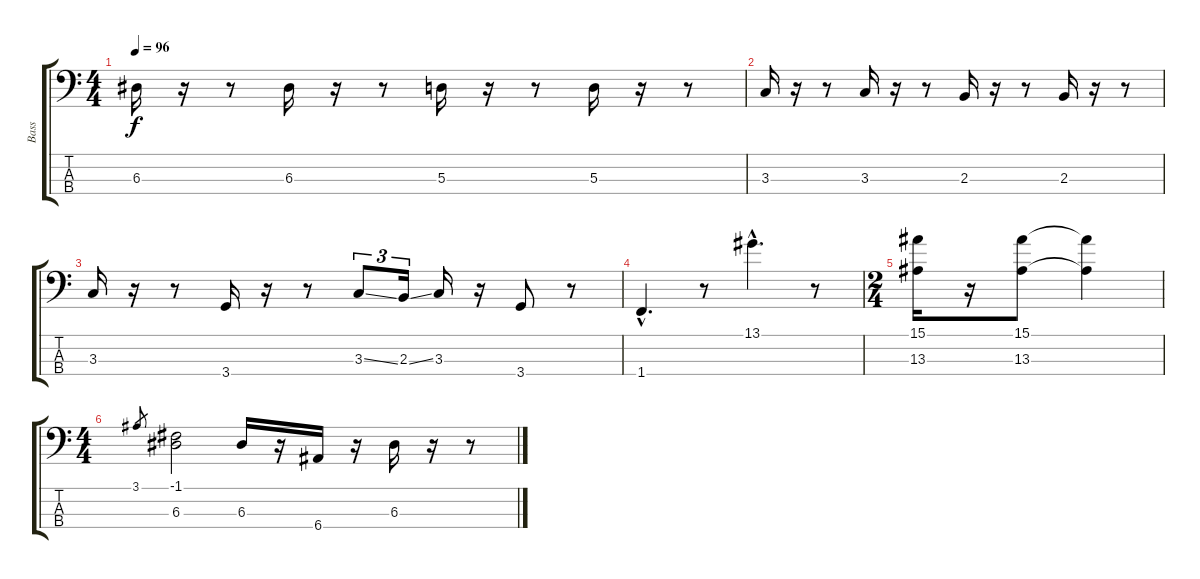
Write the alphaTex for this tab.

\track ("Bass" "Bass") {instrument electricbassfinger}
\staff {score tabs}
\tuning (G2 D2 A1 E1) {hide}
\ts (4 4)
\tempo 96
\clef f4
\ks c
6.3.16{dy f} r.16 r.8 6.3.16 r.16 r.8 5.3.16 r.16 r.8 5.3.16 r.16 r.8 |
3.3.16 r.16 r.8 3.3.16 r.16 r.8 2.3.16 r.16 r.8 2.3.16 r.16 r.8 |
3.3.16 r.16 r.8 3.4.16 r.16 r.8 3.3{ss}.8{tu (3 2)} 2.3{ss}.16{tu (3 2)} 3.3.16 r.16 3.4.8 r.8 |
1.4{hac}.4{d} r.8 13.1{hac}.4{d} r.8 |
\ts (2 4)
(15.1 13.3).16 r.16 (15.1 13.3).8 (15.1{t} 13.3{t}).4 |
\ts (4 4)
3.1.8{gr} (-1.1 6.3).2 6.3.16 r.16 6.4.16 r.16 6.3.16 r.16 r.8
